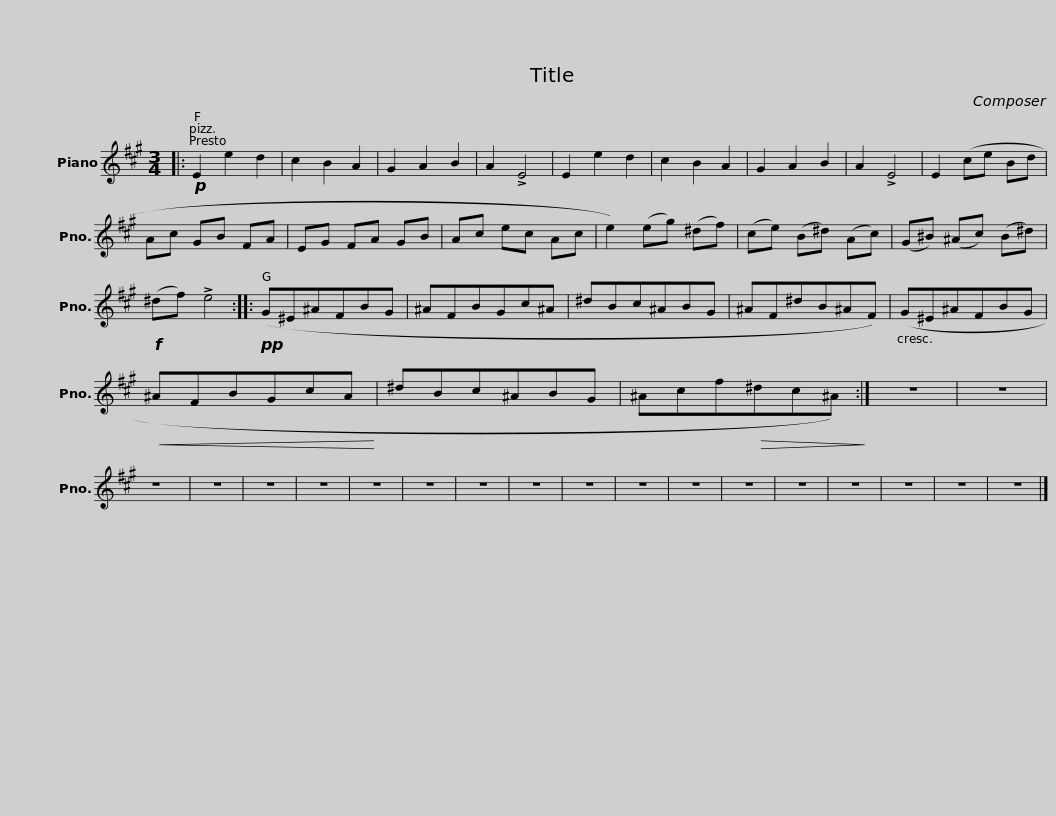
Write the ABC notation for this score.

X:1
L:1/8
M:3/4
I:linebreak $
K:A
V:1 treble
V:1
|:!p! E2 e2 d2 | c2 B2 A2 | G2 A2 B2 | A2 !>!E4 | E2 e2 d2 | %5
 c2 B2 A2 | G2 A2 B2 | A2 !>!E4 | E2 (ce Bd | Ac GB FA | %10
 EG FA GB |$ Ac ec Ac | e2) (eg) (^df) | (ce) (B^d) (Ac) | (G^B) (^Ac) (B^d) | %15
!f! (^df) !>!e4 ::!pp! (G^E^AFBG | ^AFBGc^A |$ ^dBc^ABG | ^AF^dB^AF) | %20
 (G^E^AFBG |!<(! ^AFBGcA!<)! | ^dBc^ABG | ^Acf!>(!^dc^A)!>)! :| z6 |$ %25
 z6 | z6 | z6 | z6 | z6 | %30
 z6 | z6 | z6 | z6 | z6 | %35
 z6 | z6 | z6 | z6 | z6 | %40
 z6 | z6 | z6 |] %43
